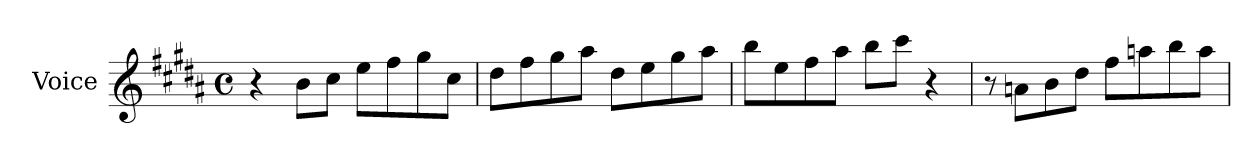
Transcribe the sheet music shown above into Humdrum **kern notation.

**kern
*part1
*staff1
*I"Voice
*I'Voice
*clefG2
*k[f#c#g#d#a#]
*M4/4
*met(c)
=1
4r
8b\L
8cc#\J
8ee\L
8ff#\
8gg#\
8cc#\J
=2
8dd#\L
8ff#\
8gg#\
8aa#\J
8dd#\L
8ee\
8gg#\
8aa#\J
=3
8bb\L
8ee\
8ff#\
8aa#\J
8bb\L
8ccc#\J
4r
=4
8r
8an\L
8b\
8dd#\J
8ff#\L
8aan\
8bb\
8aa\J
=
*-
